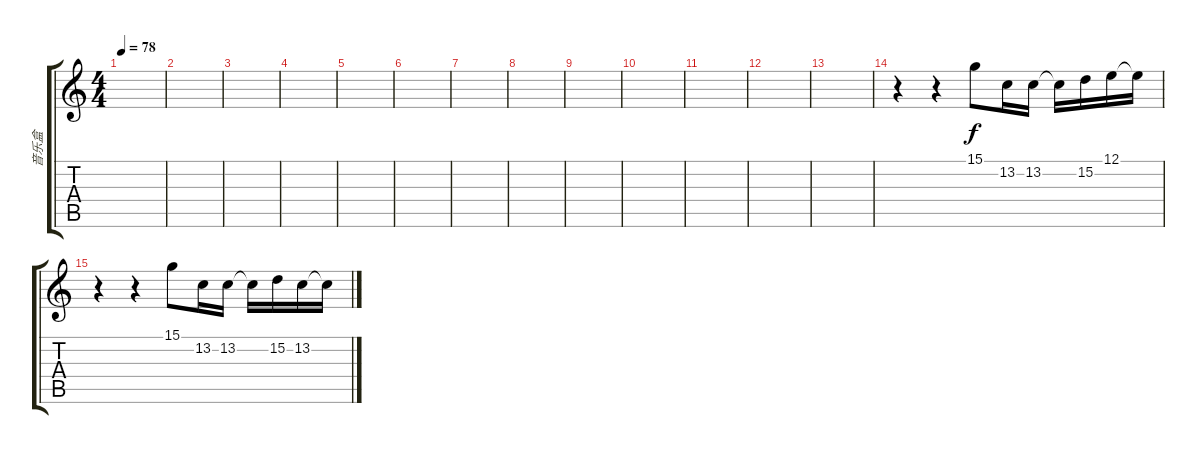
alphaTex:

\track ("音乐盒" "音乐盒") {instrument musicbox}
\staff {score tabs}
\tuning (E4 B3 G3 D3 A2 E2) {hide}
\ts (4 4)
\tempo 78
\clef g2
\ks c
|
|
|
|
|
|
|
|
|
|
|
|
|
r.4 r.4 15.1.8 13.2.16 13.2.16 13.2{t}.16 15.2.16 12.1.16 12.1{t}.16 |
r.4 r.4 15.1.8 13.2.16 13.2.16 13.2{t}.16 15.2.16 13.2.16 13.2{t}.16
